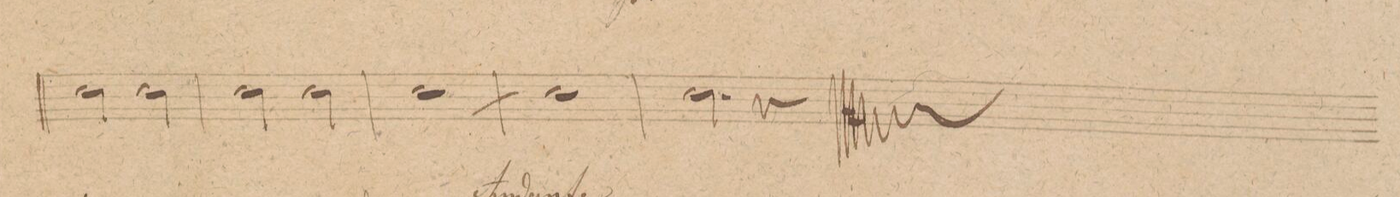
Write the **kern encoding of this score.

**kern	**dynam
*I"Oboi 2do	*
*clefG2	*
*k[f#c#g#]	*
*met(c)	*
*M4/4	*
2cc#\	.
2cc#\	.
=89	=89
2cc#\	.
2cc#\	.
=90	=90
[1cc#	.
=91	=91
1cc#]	.
=92	=92
2.cc#\	.
4r	.
==	==
*-	*-
